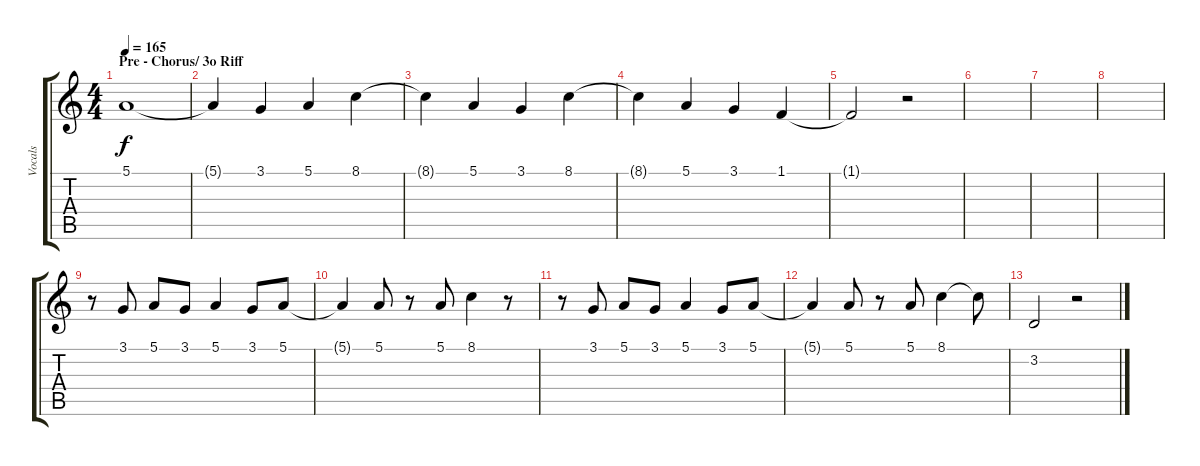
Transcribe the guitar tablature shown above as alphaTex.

\track ("Vocals" "Vocals") {instrument lead6voice}
\staff {score tabs}
\tuning (E4 B3 G3 D3 A2 E2) {hide}
\ts (4 4)
\section ("" "Pre - Chorus/ 3o Riff")
\tempo 165
\clef g2
\ks c
5.1.1{dy f} |
5.1{t}.4 3.1.4 5.1.4 8.1.4 |
8.1{t}.4 5.1.4 3.1.4 8.1.4 |
8.1{t}.4 5.1.4 3.1.4 1.1.4 |
1.1{t}.2 r.2 |
|
|
|
r.8 3.1.8 5.1.8 3.1.8 5.1.4 3.1.8 5.1.8 |
5.1{t}.4 5.1.8 r.8 5.1.8 8.1.4 r.8 |
r.8 3.1.8 5.1.8 3.1.8 5.1.4 3.1.8 5.1.8 |
5.1{t}.4 5.1.8 r.8 5.1.8 8.1.4 8.1{t}.8 |
3.2.2 r.2
